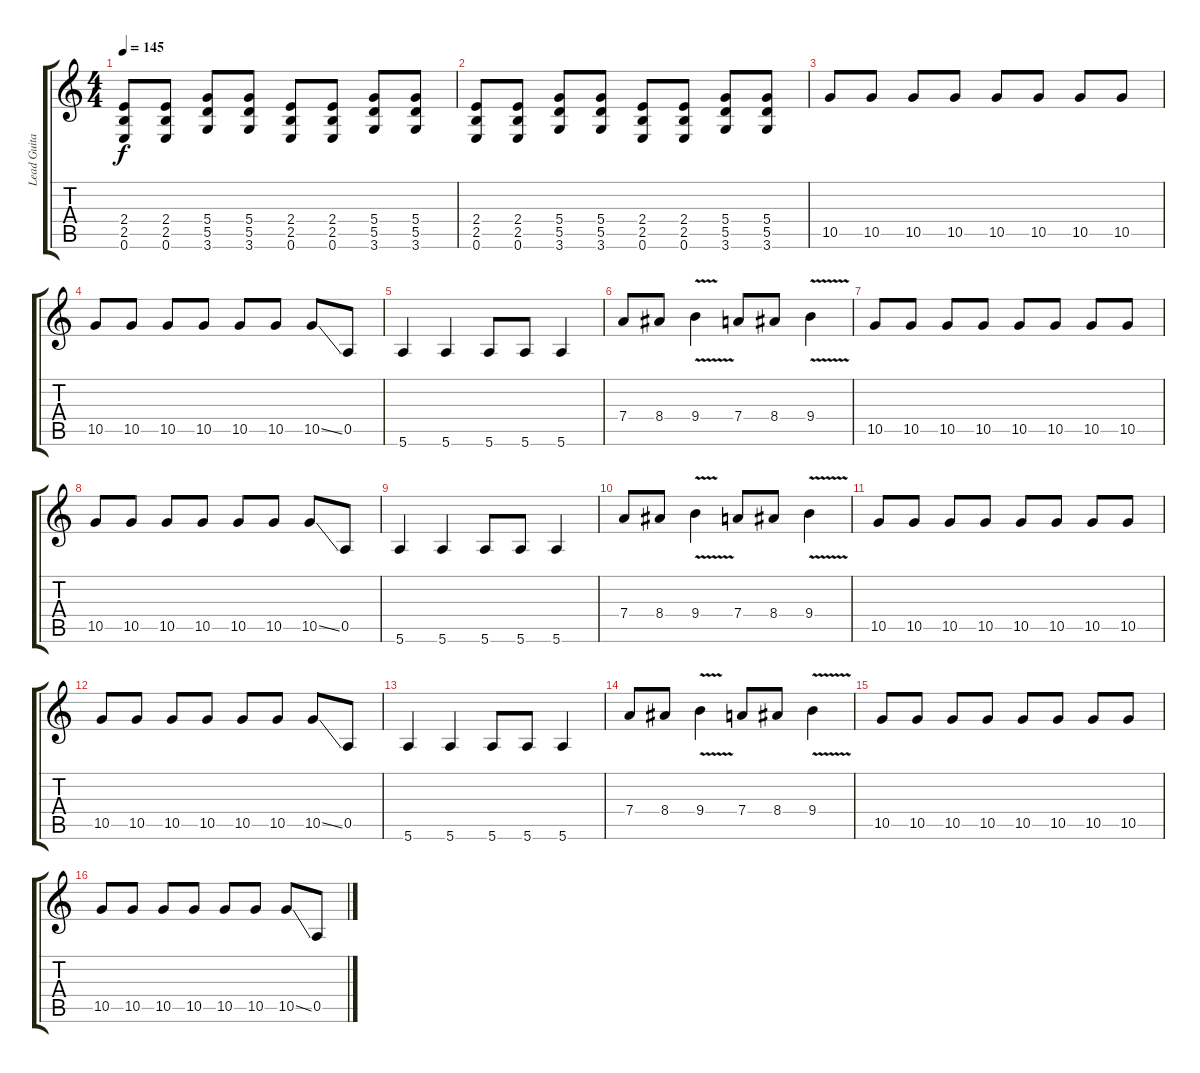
\track ("Lead Guitar" "Lead Guita") {instrument overdrivenguitar}
\staff {score tabs}
\tuning (E4 B3 G3 D3 A2 E2) {hide}
\ts (4 4)
\tempo 145
\clef g2
\ks c
(2.4 2.5 0.6).8{dy f} (2.4 2.5 0.6).8 (5.4 5.5 3.6).8 (5.4 5.5 3.6).8 (2.4 2.5 0.6).8 (2.4 2.5 0.6).8 (5.4 5.5 3.6).8 (5.4 5.5 3.6).8 |
(2.4 2.5 0.6).8 (2.4 2.5 0.6).8 (5.4 5.5 3.6).8 (5.4 5.5 3.6).8 (2.4 2.5 0.6).8 (2.4 2.5 0.6).8 (5.4 5.5 3.6).8 (5.4 5.5 3.6).8 |
10.5.8 10.5.8 10.5.8 10.5.8 10.5.8 10.5.8 10.5.8 10.5.8 |
10.5.8 10.5.8 10.5.8 10.5.8 10.5.8 10.5.8 10.5{ss}.8 0.5.8 |
5.6.4 5.6.4 5.6.8 5.6.8 5.6.4 |
7.4.8 8.4.8 9.4{v}.4 7.4.8 8.4.8 9.4{v}.4 |
10.5.8 10.5.8 10.5.8 10.5.8 10.5.8 10.5.8 10.5.8 10.5.8 |
10.5.8 10.5.8 10.5.8 10.5.8 10.5.8 10.5.8 10.5{ss}.8 0.5.8 |
5.6.4 5.6.4 5.6.8 5.6.8 5.6.4 |
7.4.8 8.4.8 9.4{v}.4 7.4.8 8.4.8 9.4{v}.4 |
10.5.8 10.5.8 10.5.8 10.5.8 10.5.8 10.5.8 10.5.8 10.5.8 |
10.5.8 10.5.8 10.5.8 10.5.8 10.5.8 10.5.8 10.5{ss}.8 0.5.8 |
5.6.4 5.6.4 5.6.8 5.6.8 5.6.4 |
7.4.8 8.4.8 9.4{v}.4 7.4.8 8.4.8 9.4{v}.4 |
10.5.8 10.5.8 10.5.8 10.5.8 10.5.8 10.5.8 10.5.8 10.5.8 |
10.5.8 10.5.8 10.5.8 10.5.8 10.5.8 10.5.8 10.5{ss}.8 0.5.8
